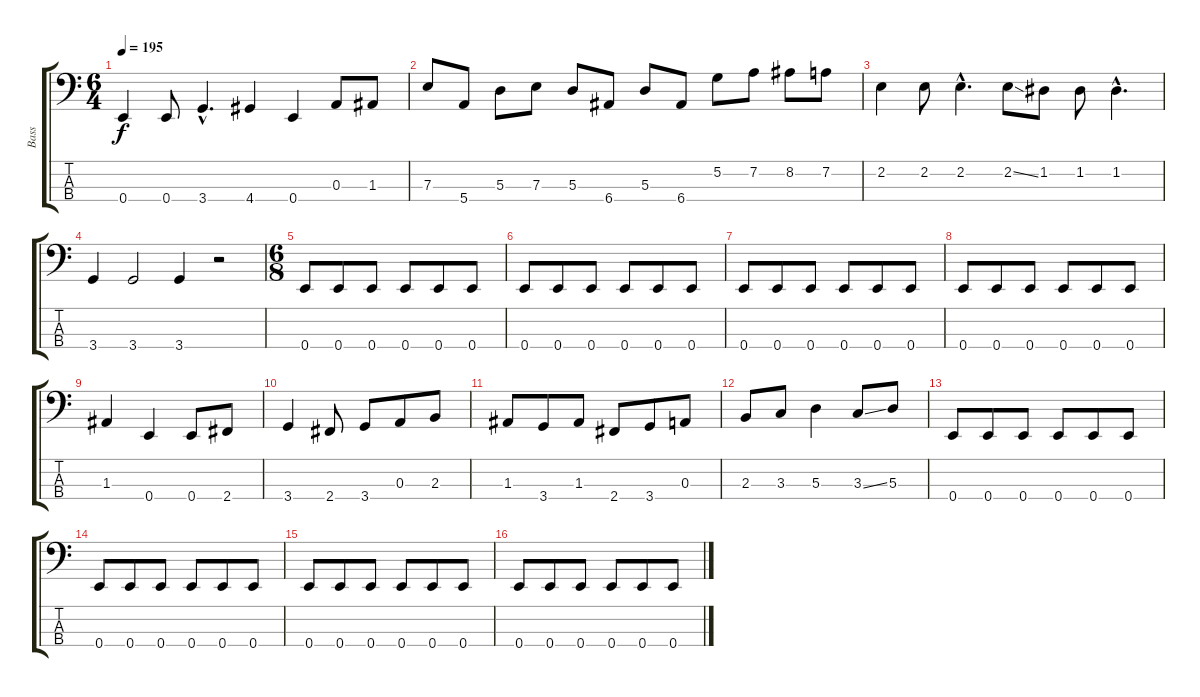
\track ("Bass" "Bass") {instrument electricbassfinger}
\staff {score tabs}
\tuning (G2 D2 A1 E1) {hide}
\ts (6 4)
\tempo 195
\clef f4
\ks c
0.4.4{dy f} 0.4.8 3.4{hac}.4{d} 4.4.4 0.4.4 0.3.8 1.3.8 |
7.3.8 5.4.8 5.3.8 7.3.8 5.3.8 6.4.8 5.3.8 6.4.8 5.2.8 7.2.8 8.2.8 7.2.8 |
2.2.4 2.2.8 2.2{hac}.4{d} 2.2{ss}.8 1.2.8 1.2.8 1.2{hac}.4{d} |
3.4.4 3.4.2 3.4.4 r.2 |
\ts (6 8)
0.4.8 0.4.8 0.4.8 0.4.8 0.4.8 0.4.8 |
0.4.8 0.4.8 0.4.8 0.4.8 0.4.8 0.4.8 |
0.4.8 0.4.8 0.4.8 0.4.8 0.4.8 0.4.8 |
0.4.8 0.4.8 0.4.8 0.4.8 0.4.8 0.4.8 |
1.3.4 0.4.4 0.4.8 2.4.8 |
3.4.4 2.4.8 3.4.8 0.3.8 2.3.8 |
1.3.8 3.4.8 1.3.8 2.4.8 3.4.8 0.3.8 |
2.3.8 3.3.8 5.3.4 3.3{ss}.8 5.3.8 |
0.4.8 0.4.8 0.4.8 0.4.8 0.4.8 0.4.8 |
0.4.8 0.4.8 0.4.8 0.4.8 0.4.8 0.4.8 |
0.4.8 0.4.8 0.4.8 0.4.8 0.4.8 0.4.8 |
0.4.8 0.4.8 0.4.8 0.4.8 0.4.8 0.4.8
